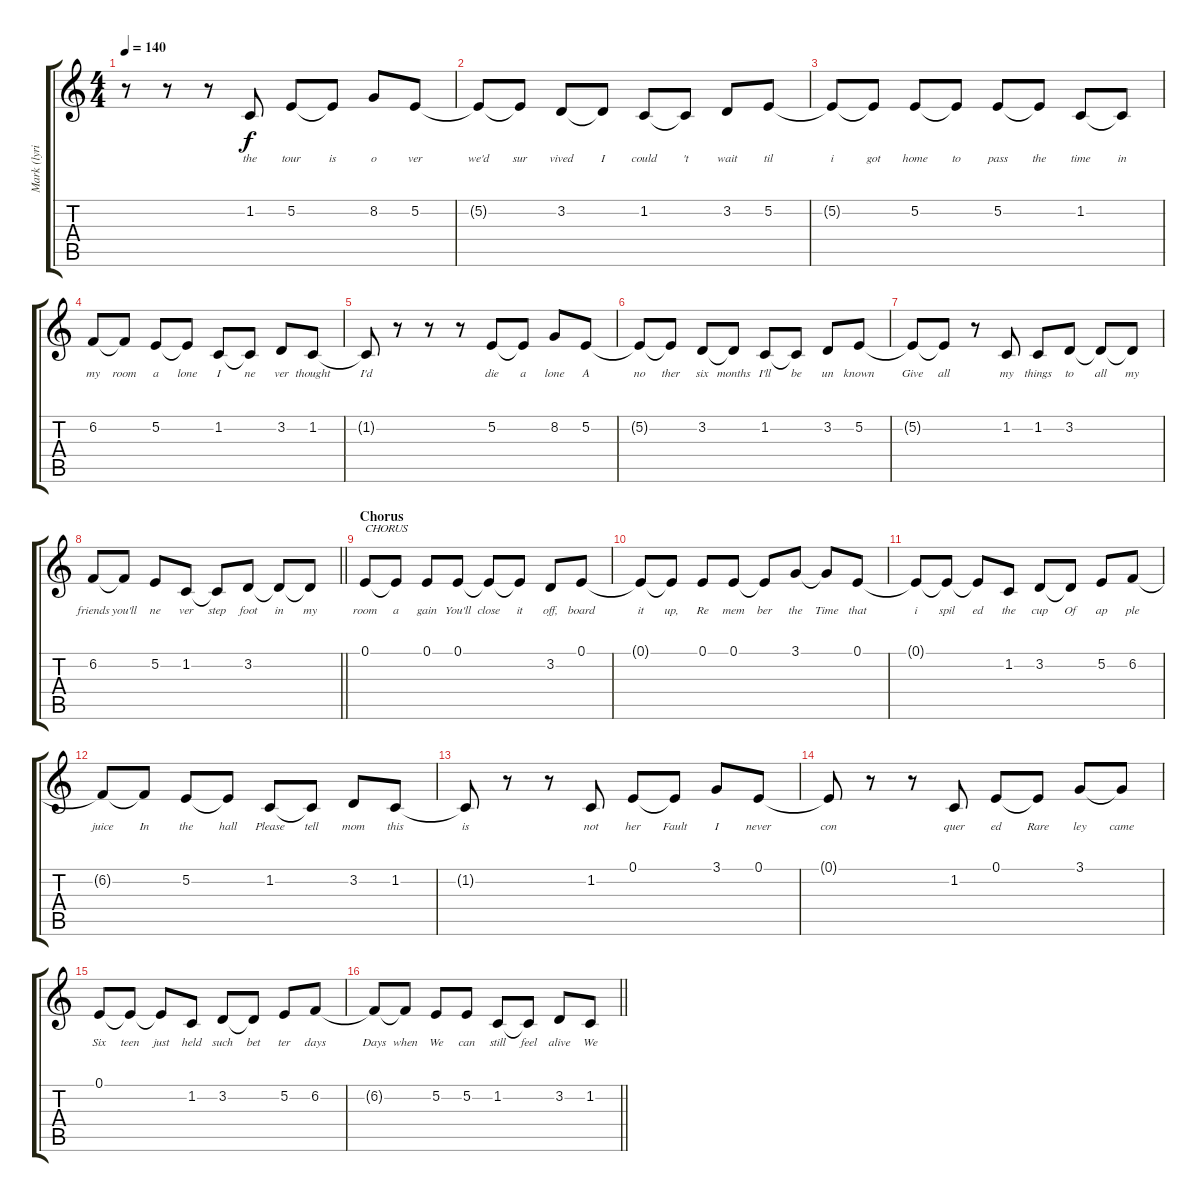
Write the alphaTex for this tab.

\track ("Mark (lyrics)" "Mark (lyri") {instrument oboe}
\staff {score tabs}
\tuning (E4 B3 G3 D3 A2 E2) {hide}
\ts (4 4)
\tempo 140
\clef g2
\ks c
r.8{dy f} r.8 r.8 1.2.8{lyrics (0 "the") lyrics (1 "") lyrics (2 "") lyrics (3 "") lyrics (4 "")} 5.2.8{lyrics (0 "tour") lyrics (1 "") lyrics (2 "") lyrics (3 "") lyrics (4 "")} 5.2{t}.8{lyrics (0 "is") lyrics (1 "") lyrics (2 "") lyrics (3 "") lyrics (4 "")} 8.2.8{lyrics (0 "o") lyrics (1 "") lyrics (2 "") lyrics (3 "") lyrics (4 "")} 5.2.8{lyrics (0 "ver") lyrics (1 "") lyrics (2 "") lyrics (3 "") lyrics (4 "")} |
5.2{t}.8{lyrics (0 "we'd") lyrics (1 "") lyrics (2 "") lyrics (3 "") lyrics (4 "")} 5.2{t}.8{lyrics (0 "sur") lyrics (1 "") lyrics (2 "") lyrics (3 "") lyrics (4 "")} 3.2.8{lyrics (0 "vived") lyrics (1 "") lyrics (2 "") lyrics (3 "") lyrics (4 "")} 3.2{t}.8{lyrics (0 "I") lyrics (1 "") lyrics (2 "") lyrics (3 "") lyrics (4 "")} 1.2.8{lyrics (0 "could") lyrics (1 "") lyrics (2 "") lyrics (3 "") lyrics (4 "")} 1.2{t}.8{lyrics (0 "'t") lyrics (1 "") lyrics (2 "") lyrics (3 "") lyrics (4 "")} 3.2.8{lyrics (0 "wait") lyrics (1 "") lyrics (2 "") lyrics (3 "") lyrics (4 "")} 5.2.8{lyrics (0 "til") lyrics (1 "") lyrics (2 "") lyrics (3 "") lyrics (4 "")} |
5.2{t}.8{lyrics (0 "i") lyrics (1 "") lyrics (2 "") lyrics (3 "") lyrics (4 "")} 5.2{t}.8{lyrics (0 "got") lyrics (1 "") lyrics (2 "") lyrics (3 "") lyrics (4 "")} 5.2.8{lyrics (0 "home") lyrics (1 "") lyrics (2 "") lyrics (3 "") lyrics (4 "")} 5.2{t}.8{lyrics (0 "to") lyrics (1 "") lyrics (2 "") lyrics (3 "") lyrics (4 "")} 5.2.8{lyrics (0 "pass") lyrics (1 "") lyrics (2 "") lyrics (3 "") lyrics (4 "")} 5.2{t}.8{lyrics (0 "the") lyrics (1 "") lyrics (2 "") lyrics (3 "") lyrics (4 "")} 1.2.8{lyrics (0 "time") lyrics (1 "") lyrics (2 "") lyrics (3 "") lyrics (4 "")} 1.2{t}.8{lyrics (0 "in") lyrics (1 "") lyrics (2 "") lyrics (3 "") lyrics (4 "")} |
6.2.8{lyrics (0 "my") lyrics (1 "") lyrics (2 "") lyrics (3 "") lyrics (4 "")} 6.2{t}.8{lyrics (0 "room") lyrics (1 "") lyrics (2 "") lyrics (3 "") lyrics (4 "")} 5.2.8{lyrics (0 "a") lyrics (1 "") lyrics (2 "") lyrics (3 "") lyrics (4 "")} 5.2{t}.8{lyrics (0 "lone") lyrics (1 "") lyrics (2 "") lyrics (3 "") lyrics (4 "")} 1.2.8{lyrics (0 "I") lyrics (1 "") lyrics (2 "") lyrics (3 "") lyrics (4 "")} 1.2{t}.8{lyrics (0 "ne") lyrics (1 "") lyrics (2 "") lyrics (3 "") lyrics (4 "")} 3.2.8{lyrics (0 "ver") lyrics (1 "") lyrics (2 "") lyrics (3 "") lyrics (4 "")} 1.2.8{lyrics (0 "thought") lyrics (1 "") lyrics (2 "") lyrics (3 "") lyrics (4 "")} |
1.2{t}.8{lyrics (0 "I'd") lyrics (1 "") lyrics (2 "") lyrics (3 "") lyrics (4 "")} r.8 r.8 r.8 5.2.8{lyrics (0 "die") lyrics (1 "") lyrics (2 "") lyrics (3 "") lyrics (4 "")} 5.2{t}.8{lyrics (0 "a") lyrics (1 "") lyrics (2 "") lyrics (3 "") lyrics (4 "")} 8.2.8{lyrics (0 "lone") lyrics (1 "") lyrics (2 "") lyrics (3 "") lyrics (4 "")} 5.2.8{lyrics (0 "A") lyrics (1 "") lyrics (2 "") lyrics (3 "") lyrics (4 "")} |
5.2{t}.8{lyrics (0 "no") lyrics (1 "") lyrics (2 "") lyrics (3 "") lyrics (4 "")} 5.2{t}.8{lyrics (0 "ther") lyrics (1 "") lyrics (2 "") lyrics (3 "") lyrics (4 "")} 3.2.8{lyrics (0 "six") lyrics (1 "") lyrics (2 "") lyrics (3 "") lyrics (4 "")} 3.2{t}.8{lyrics (0 "months") lyrics (1 "") lyrics (2 "") lyrics (3 "") lyrics (4 "")} 1.2.8{lyrics (0 "I'll") lyrics (1 "") lyrics (2 "") lyrics (3 "") lyrics (4 "")} 1.2{t}.8{lyrics (0 "be") lyrics (1 "") lyrics (2 "") lyrics (3 "") lyrics (4 "")} 3.2.8{lyrics (0 "un") lyrics (1 "") lyrics (2 "") lyrics (3 "") lyrics (4 "")} 5.2.8{lyrics (0 "known") lyrics (1 "") lyrics (2 "") lyrics (3 "") lyrics (4 "")} |
5.2{t}.8{lyrics (0 "Give") lyrics (1 "") lyrics (2 "") lyrics (3 "") lyrics (4 "")} 5.2{t}.8{lyrics (0 "all") lyrics (1 "") lyrics (2 "") lyrics (3 "") lyrics (4 "")} r.8 1.2.8{lyrics (0 "my") lyrics (1 "") lyrics (2 "") lyrics (3 "") lyrics (4 "")} 1.2.8{lyrics (0 "things") lyrics (1 "") lyrics (2 "") lyrics (3 "") lyrics (4 "")} 3.2.8{lyrics (0 "to") lyrics (1 "") lyrics (2 "") lyrics (3 "") lyrics (4 "")} 3.2{t}.8{lyrics (0 "all") lyrics (1 "") lyrics (2 "") lyrics (3 "") lyrics (4 "")} 3.2{t}.8{lyrics (0 "my") lyrics (1 "") lyrics (2 "") lyrics (3 "") lyrics (4 "")} |
\barLineRight lightlight
6.2.8{lyrics (0 "friends") lyrics (1 "") lyrics (2 "") lyrics (3 "") lyrics (4 "")} 6.2{t}.8{lyrics (0 "you'll") lyrics (1 "") lyrics (2 "") lyrics (3 "") lyrics (4 "")} 5.2.8{lyrics (0 "ne") lyrics (1 "") lyrics (2 "") lyrics (3 "") lyrics (4 "")} 1.2.8{lyrics (0 "ver") lyrics (1 "") lyrics (2 "") lyrics (3 "") lyrics (4 "")} 1.2{t}.8{lyrics (0 "step") lyrics (1 "") lyrics (2 "") lyrics (3 "") lyrics (4 "")} 3.2.8{lyrics (0 "foot") lyrics (1 "") lyrics (2 "") lyrics (3 "") lyrics (4 "")} 3.2{t}.8{lyrics (0 "in") lyrics (1 "") lyrics (2 "") lyrics (3 "") lyrics (4 "")} 3.2{t}.8{lyrics (0 "my") lyrics (1 "") lyrics (2 "") lyrics (3 "") lyrics (4 "")} |
\section ("" "Chorus")
0.1.8{txt "CHORUS" lyrics (0 "room") lyrics (1 "") lyrics (2 "") lyrics (3 "") lyrics (4 "")} 0.1{t}.8{lyrics (0 "a") lyrics (1 "") lyrics (2 "") lyrics (3 "") lyrics (4 "")} 0.1.8{lyrics (0 "gain") lyrics (1 "") lyrics (2 "") lyrics (3 "") lyrics (4 "")} 0.1.8{lyrics (0 "You'll") lyrics (1 "") lyrics (2 "") lyrics (3 "") lyrics (4 "")} 0.1{t}.8{lyrics (0 "close") lyrics (1 "") lyrics (2 "") lyrics (3 "") lyrics (4 "")} 0.1{t}.8{lyrics (0 "it") lyrics (1 "") lyrics (2 "") lyrics (3 "") lyrics (4 "")} 3.2.8{lyrics (0 "off,") lyrics (1 "") lyrics (2 "") lyrics (3 "") lyrics (4 "")} 0.1.8{lyrics (0 "board") lyrics (1 "") lyrics (2 "") lyrics (3 "") lyrics (4 "")} |
0.1{t}.8{lyrics (0 "it") lyrics (1 "") lyrics (2 "") lyrics (3 "") lyrics (4 "")} 0.1{t}.8{lyrics (0 "up,") lyrics (1 "") lyrics (2 "") lyrics (3 "") lyrics (4 "")} 0.1.8{lyrics (0 "Re") lyrics (1 "") lyrics (2 "") lyrics (3 "") lyrics (4 "")} 0.1.8{lyrics (0 "mem") lyrics (1 "") lyrics (2 "") lyrics (3 "") lyrics (4 "")} 0.1{t}.8{lyrics (0 "ber") lyrics (1 "") lyrics (2 "") lyrics (3 "") lyrics (4 "")} 3.1.8{lyrics (0 "the") lyrics (1 "") lyrics (2 "") lyrics (3 "") lyrics (4 "")} 3.1{t}.8{lyrics (0 "Time") lyrics (1 "") lyrics (2 "") lyrics (3 "") lyrics (4 "")} 0.1.8{lyrics (0 "that") lyrics (1 "") lyrics (2 "") lyrics (3 "") lyrics (4 "")} |
0.1{t}.8{lyrics (0 "i") lyrics (1 "") lyrics (2 "") lyrics (3 "") lyrics (4 "")} 0.1{t}.8{lyrics (0 "spil") lyrics (1 "") lyrics (2 "") lyrics (3 "") lyrics (4 "")} 0.1{t}.8{lyrics (0 "ed") lyrics (1 "") lyrics (2 "") lyrics (3 "") lyrics (4 "")} 1.2.8{lyrics (0 "the") lyrics (1 "") lyrics (2 "") lyrics (3 "") lyrics (4 "")} 3.2.8{lyrics (0 "cup") lyrics (1 "") lyrics (2 "") lyrics (3 "") lyrics (4 "")} 3.2{t}.8{lyrics (0 "Of") lyrics (1 "") lyrics (2 "") lyrics (3 "") lyrics (4 "")} 5.2.8{lyrics (0 "ap") lyrics (1 "") lyrics (2 "") lyrics (3 "") lyrics (4 "")} 6.2.8{lyrics (0 "ple") lyrics (1 "") lyrics (2 "") lyrics (3 "") lyrics (4 "")} |
6.2{t}.8{lyrics (0 "juice") lyrics (1 "") lyrics (2 "") lyrics (3 "") lyrics (4 "")} 6.2{t}.8{lyrics (0 "In") lyrics (1 "") lyrics (2 "") lyrics (3 "") lyrics (4 "")} 5.2.8{lyrics (0 "the") lyrics (1 "") lyrics (2 "") lyrics (3 "") lyrics (4 "")} 5.2{t}.8{lyrics (0 "hall") lyrics (1 "") lyrics (2 "") lyrics (3 "") lyrics (4 "")} 1.2.8{lyrics (0 "Please") lyrics (1 "") lyrics (2 "") lyrics (3 "") lyrics (4 "")} 1.2{t}.8{lyrics (0 "tell") lyrics (1 "") lyrics (2 "") lyrics (3 "") lyrics (4 "")} 3.2.8{lyrics (0 "mom") lyrics (1 "") lyrics (2 "") lyrics (3 "") lyrics (4 "")} 1.2.8{lyrics (0 "this") lyrics (1 "") lyrics (2 "") lyrics (3 "") lyrics (4 "")} |
1.2{t}.8{lyrics (0 "is") lyrics (1 "") lyrics (2 "") lyrics (3 "") lyrics (4 "")} r.8 r.8 1.2.8{lyrics (0 "not") lyrics (1 "") lyrics (2 "") lyrics (3 "") lyrics (4 "")} 0.1.8{lyrics (0 "her") lyrics (1 "") lyrics (2 "") lyrics (3 "") lyrics (4 "")} 0.1{t}.8{lyrics (0 "Fault") lyrics (1 "") lyrics (2 "") lyrics (3 "") lyrics (4 "")} 3.1.8{lyrics (0 "I") lyrics (1 "") lyrics (2 "") lyrics (3 "") lyrics (4 "")} 0.1.8{lyrics (0 "never") lyrics (1 "") lyrics (2 "") lyrics (3 "") lyrics (4 "")} |
0.1{t}.8{lyrics (0 "con") lyrics (1 "") lyrics (2 "") lyrics (3 "") lyrics (4 "")} r.8 r.8 1.2.8{lyrics (0 "quer") lyrics (1 "") lyrics (2 "") lyrics (3 "") lyrics (4 "")} 0.1.8{lyrics (0 "ed") lyrics (1 "") lyrics (2 "") lyrics (3 "") lyrics (4 "")} 0.1{t}.8{lyrics (0 "Rare") lyrics (1 "") lyrics (2 "") lyrics (3 "") lyrics (4 "")} 3.1.8{lyrics (0 "ley") lyrics (1 "") lyrics (2 "") lyrics (3 "") lyrics (4 "")} 3.1{t}.8{lyrics (0 "came") lyrics (1 "") lyrics (2 "") lyrics (3 "") lyrics (4 "")} |
0.1.8{lyrics (0 "Six") lyrics (1 "") lyrics (2 "") lyrics (3 "") lyrics (4 "")} 0.1{t}.8{lyrics (0 "teen") lyrics (1 "") lyrics (2 "") lyrics (3 "") lyrics (4 "")} 0.1{t}.8{lyrics (0 "just") lyrics (1 "") lyrics (2 "") lyrics (3 "") lyrics (4 "")} 1.2.8{lyrics (0 "held") lyrics (1 "") lyrics (2 "") lyrics (3 "") lyrics (4 "")} 3.2.8{lyrics (0 "such") lyrics (1 "") lyrics (2 "") lyrics (3 "") lyrics (4 "")} 3.2{t}.8{lyrics (0 "bet") lyrics (1 "") lyrics (2 "") lyrics (3 "") lyrics (4 "")} 5.2.8{lyrics (0 "ter") lyrics (1 "") lyrics (2 "") lyrics (3 "") lyrics (4 "")} 6.2.8{lyrics (0 "days") lyrics (1 "") lyrics (2 "") lyrics (3 "") lyrics (4 "")} |
\barLineRight lightlight
6.2{t}.8{lyrics (0 "Days") lyrics (1 "") lyrics (2 "") lyrics (3 "") lyrics (4 "")} 6.2{t}.8{lyrics (0 "when") lyrics (1 "") lyrics (2 "") lyrics (3 "") lyrics (4 "")} 5.2.8{lyrics (0 "We") lyrics (1 "") lyrics (2 "") lyrics (3 "") lyrics (4 "")} 5.2.8{lyrics (0 "can") lyrics (1 "") lyrics (2 "") lyrics (3 "") lyrics (4 "")} 1.2.8{lyrics (0 "still") lyrics (1 "") lyrics (2 "") lyrics (3 "") lyrics (4 "")} 1.2{t}.8{lyrics (0 "feel") lyrics (1 "") lyrics (2 "") lyrics (3 "") lyrics (4 "")} 3.2.8{lyrics (0 "alive") lyrics (1 "") lyrics (2 "") lyrics (3 "") lyrics (4 "")} 1.2.8{lyrics (0 "We") lyrics (1 "") lyrics (2 "") lyrics (3 "") lyrics (4 "")}
